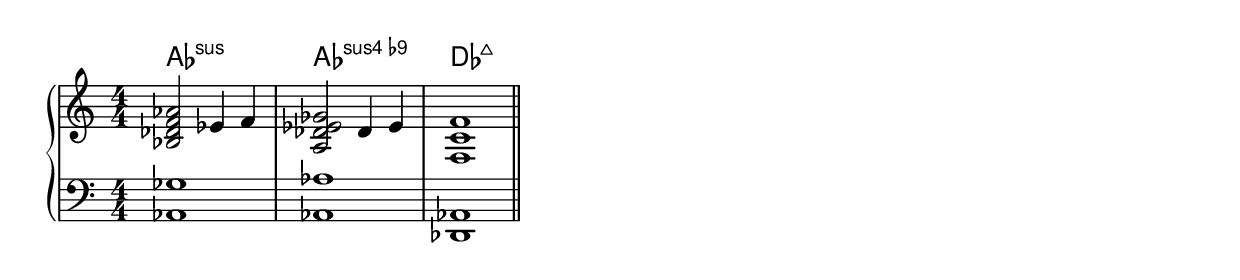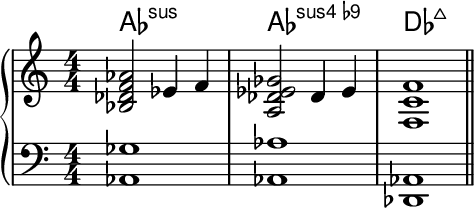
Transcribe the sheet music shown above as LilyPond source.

\version "2.24.4"
\language "english"
#(ly:set-option 'crop #t)
\include "include/alt.ly"
\include "include/sus.ly"
\score {
  \midi {
    \tempo 4=120
  }
  \layout {
    \context {
      \Score
      \omit BarNumber
    }
    indent = 0\mm
  }
  \new GrandStaff <<
    \chords {
      \set chordChanges = ##t % only show chords when they change
      \set noChordSymbol = ""
      \set minorChordModifier = \markup { "-" }
      \set midiMaximumVolume = #0 % prevent named chords sounding
      \set chordNameExceptions = #susExceptions
      af1:sus7 | af:sus9- | df:maj7
    }
    \new Staff {
      \key c \major
      \numericTimeSignature
      \time 4/4
      \clef treble {
        \relative {
          \skip \f % spacer to set voice volume
          <bf df f af>2 ef4 f4 |
          <a, df ef gf>2 df4 ef4 |
          <f, c' f>1
          \bar "||"
        }
      }
    }
    \new Staff {
      \clef bass {
        \skip \f % spacer to set voice volume
        <af, gf>1 |
        <af, af>1 |
        <df, af,>1 |
        \bar "||"
      }
    }
  >>
}
